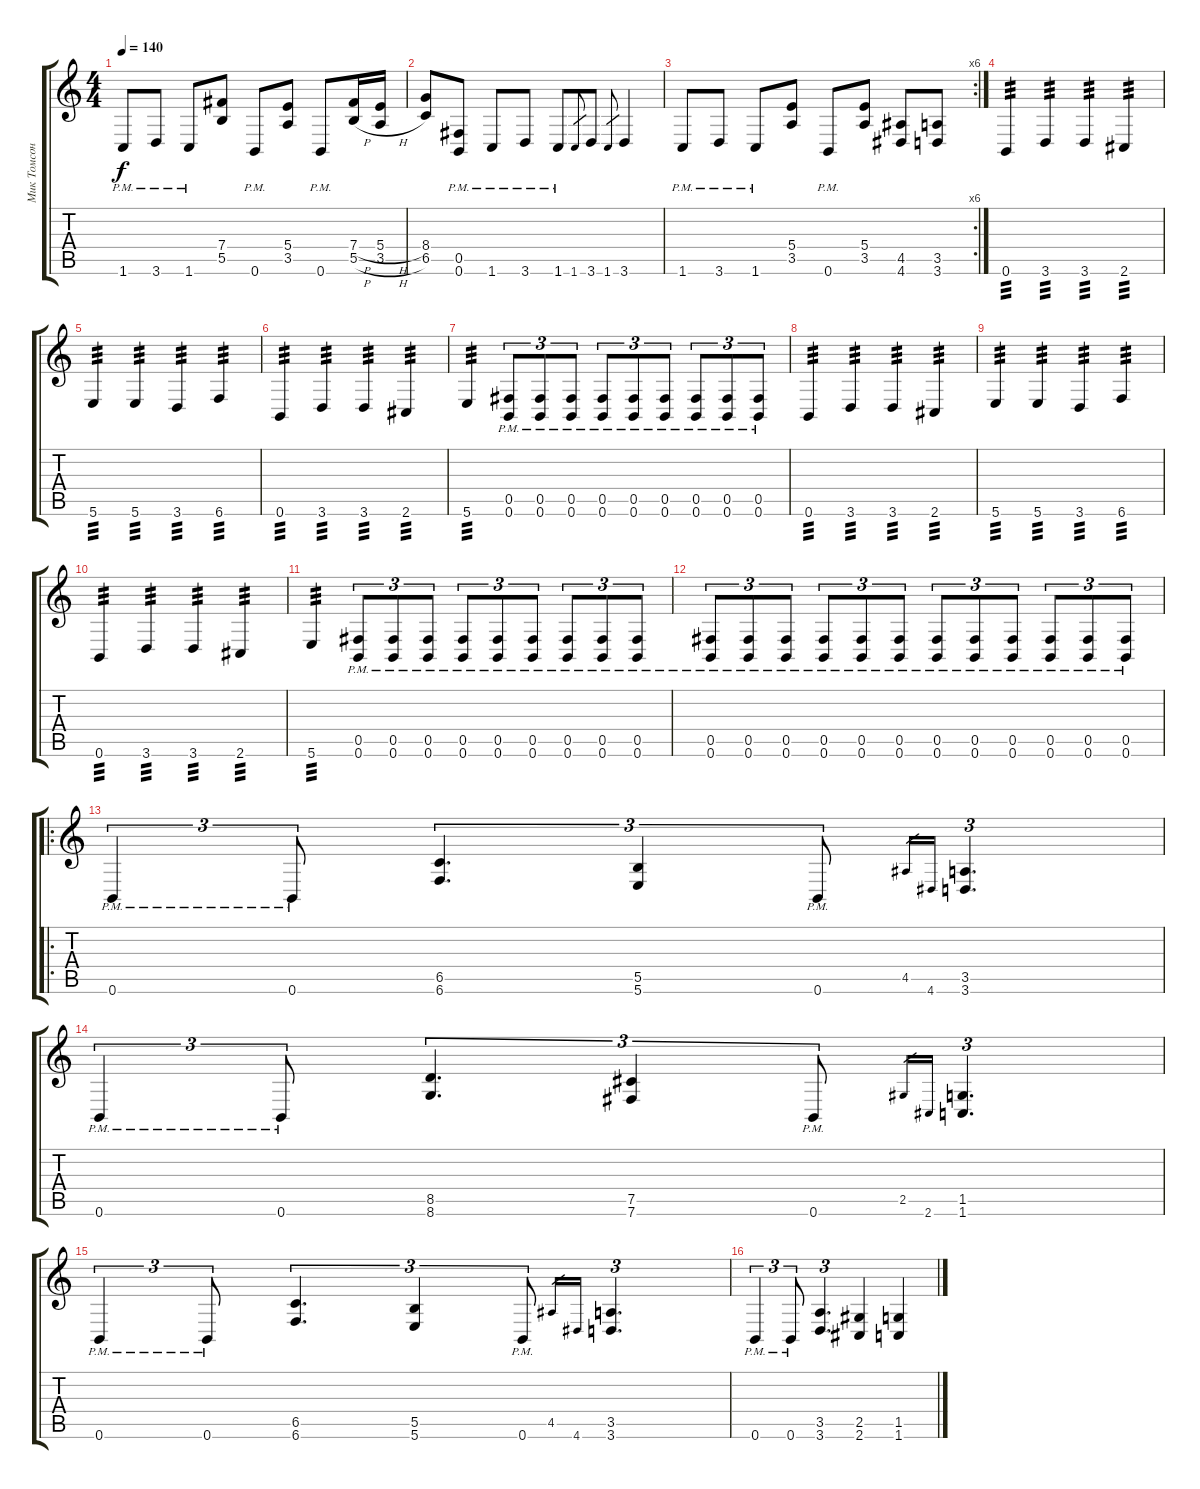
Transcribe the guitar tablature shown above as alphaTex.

\track ("Мик Томсон #7" "Мик Томсон") {instrument distortionguitar}
\staff {score tabs}
\tuning (Db4 Ab3 E3 B2 Gb2 B1) {hide}
\ts (4 4)
\tempo 140
\clef g2
\ks c
1.6{pm}.8{dy f} 3.6{pm}.8 1.6{pm}.8 (7.4 5.5).8 0.6{pm}.8 (5.4 3.5).8 0.6{pm}.8 (7.4{h} 5.5{h}).16 (5.4{h} 3.5{h}).16 |
(8.4 6.5).8 (0.5{pm} 0.6{pm}).8 1.6{pm}.8 3.6{pm}.8 1.6{pm}.8 1.6.8{gr} 3.6.8 1.6.8{gr} 3.6.4 |
\rc 6
1.6{pm}.8 3.6{pm}.8 1.6{pm}.8 (5.4 3.5).8 0.6{pm}.8 (5.4 3.5).8 (4.5 4.6).8 (3.5 3.6).8 |
0.6.4{tp 3} 3.6.4{tp 3} 3.6.4{tp 3} 2.6.4{tp 3} |
5.6.4{tp 3} 5.6.4{tp 3} 3.6.4{tp 3} 6.6.4{tp 3} |
0.6.4{tp 3} 3.6.4{tp 3} 3.6.4{tp 3} 2.6.4{tp 3} |
5.6.4{tp 3} (0.5{pm} 0.6{pm}).8{tu (3 2)} (0.5{pm} 0.6{pm}).8{tu (3 2)} (0.5{pm} 0.6{pm}).8{tu (3 2)} (0.5{pm} 0.6{pm}).8{tu (3 2)} (0.5{pm} 0.6{pm}).8{tu (3 2)} (0.5{pm} 0.6{pm}).8{tu (3 2)} (0.5{pm} 0.6{pm}).8{tu (3 2)} (0.5{pm} 0.6{pm}).8{tu (3 2)} (0.5{pm} 0.6{pm}).8{tu (3 2)} |
0.6.4{tp 3} 3.6.4{tp 3} 3.6.4{tp 3} 2.6.4{tp 3} |
5.6.4{tp 3} 5.6.4{tp 3} 3.6.4{tp 3} 6.6.4{tp 3} |
0.6.4{tp 3} 3.6.4{tp 3} 3.6.4{tp 3} 2.6.4{tp 3} |
5.6.4{tp 3} (0.5{pm} 0.6{pm}).8{tu (3 2)} (0.5{pm} 0.6{pm}).8{tu (3 2)} (0.5{pm} 0.6{pm}).8{tu (3 2)} (0.5{pm} 0.6{pm}).8{tu (3 2)} (0.5{pm} 0.6{pm}).8{tu (3 2)} (0.5{pm} 0.6{pm}).8{tu (3 2)} (0.5{pm} 0.6{pm}).8{tu (3 2)} (0.5{pm} 0.6{pm}).8{tu (3 2)} (0.5{pm} 0.6{pm}).8{tu (3 2)} |
(0.5{pm} 0.6{pm}).8{tu (3 2)} (0.5{pm} 0.6{pm}).8{tu (3 2)} (0.5{pm} 0.6{pm}).8{tu (3 2)} (0.5{pm} 0.6{pm}).8{tu (3 2)} (0.5{pm} 0.6{pm}).8{tu (3 2)} (0.5{pm} 0.6{pm}).8{tu (3 2)} (0.5{pm} 0.6{pm}).8{tu (3 2)} (0.5{pm} 0.6{pm}).8{tu (3 2)} (0.5{pm} 0.6{pm}).8{tu (3 2)} (0.5{pm} 0.6{pm}).8{tu (3 2)} (0.5{pm} 0.6{pm}).8{tu (3 2)} (0.5{pm} 0.6{pm}).8{tu (3 2)} |
\ro
0.6{pm}.4{tu (3 2)} 0.6{pm}.8{tu (3 2)} (6.5 6.6).4{d tu (3 2)} (5.5 5.6).4{tu (3 2)} 0.6{pm}.8{tu (3 2)} 4.5.16{gr} 4.6.16{gr} (3.5 3.6).4{d tu (3 2)} |
0.6{pm}.4{tu (3 2)} 0.6{pm}.8{tu (3 2)} (8.5 8.6).4{d tu (3 2)} (7.5 7.6).4{tu (3 2)} 0.6{pm}.8{tu (3 2)} 2.5.16{gr} 2.6.16{gr} (1.5 1.6).4{d tu (3 2)} |
0.6{pm}.4{tu (3 2)} 0.6{pm}.8{tu (3 2)} (6.5 6.6).4{d tu (3 2)} (5.5 5.6).4{tu (3 2)} 0.6{pm}.8{tu (3 2)} 4.5.16{gr} 4.6.16{gr} (3.5 3.6).4{d tu (3 2)} |
0.6{pm}.4{tu (3 2)} 0.6{pm}.8{tu (3 2)} (3.5 3.6).4{d tu (3 2)} (2.5 2.6).4 (1.5 1.6).4
